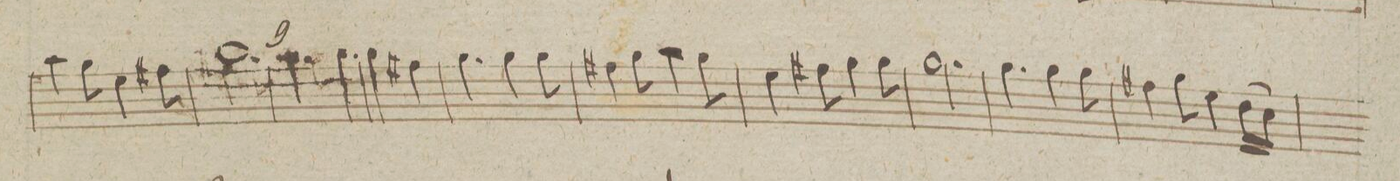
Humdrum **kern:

**kern	**dynam
*I"Clarinetto 1mo in C.	*
*clefG2	*
*k[f#c#g#]	*
*M6/8	*
4ff#\	.
8ee\	.
4cc#\	.
8dd#X\	.
=17	=17
2.ee\	.
=18	=18
4.ee\	.
4.ee\	.
=19	=19
4.ee\	.
4.dd#X\	.
=20	=20
4.ee\	.
4ee\	.
8ee\	.
=21	=21
4dd#X\	.
8ee\	.
4ff#\	.
8ee\	.
=22	=22
4cc#\	.
8dd#X\	.
4ee\	.
8ee\	.
=23	=23
*2\right	*
2.ee\	.
=24	=24
4.ee\	.
4ee\	.
8ee\	.
=25	=25
4dd#X\	.
8ee\	.
4cc#\	.
(16b\LL	.
16a\JJ)	.
=26	=26
*-	*-
